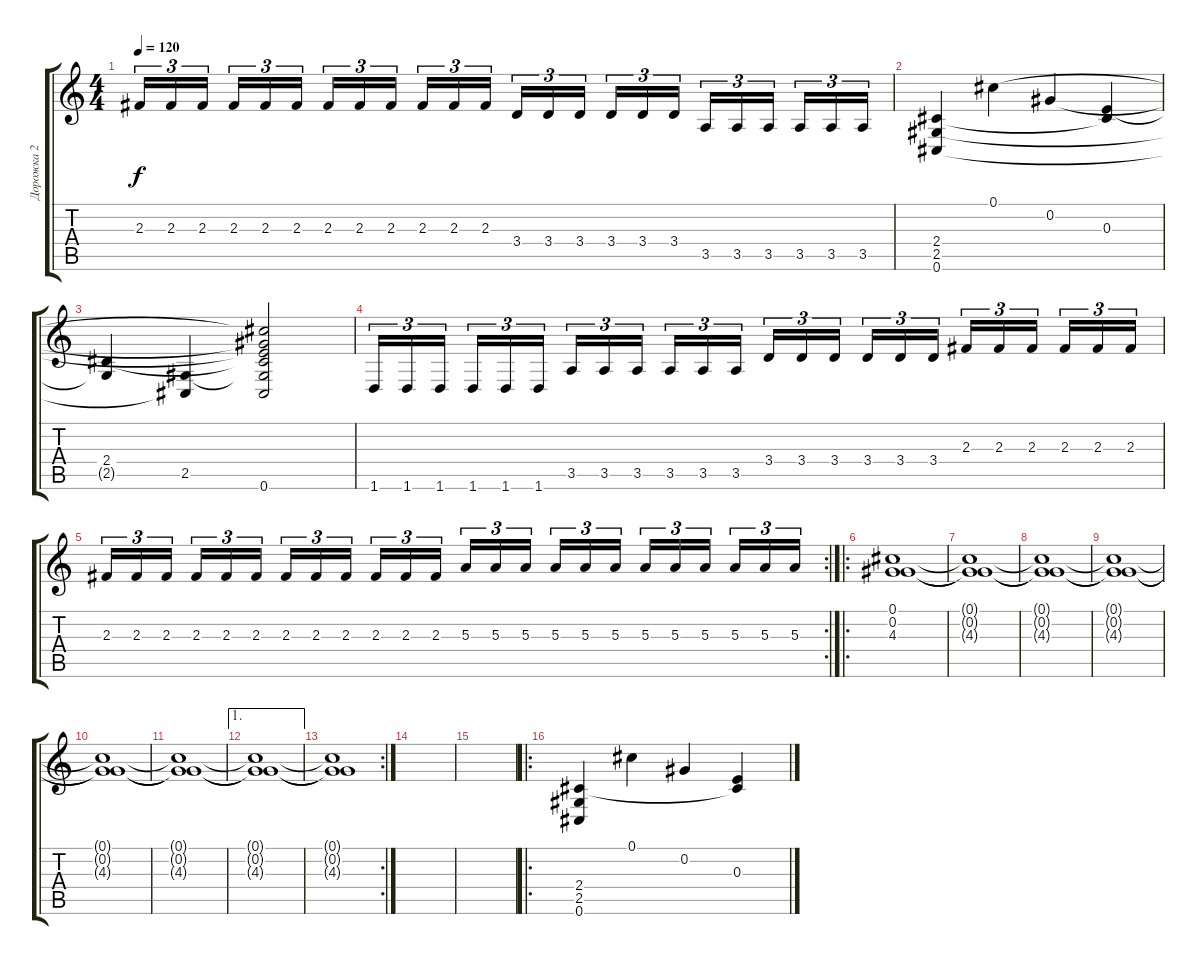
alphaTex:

\track ("Дорожка 2" "Дорожка 2") {instrument distortionguitar}
\staff {score tabs}
\tuning (Db4 Ab3 E3 B2 Gb2 Db2) {hide}
\ts (4 4)
\tempo 120
\clef g2
\ks c
2.3.16{tu (3 2) dy f} 2.3.16{tu (3 2)} 2.3.16{tu (3 2) beam splitsecondary} 2.3.16{tu (3 2)} 2.3.16{tu (3 2)} 2.3.16{tu (3 2)} 2.3.16{tu (3 2)} 2.3.16{tu (3 2)} 2.3.16{tu (3 2) beam splitsecondary} 2.3.16{tu (3 2)} 2.3.16{tu (3 2)} 2.3.16{tu (3 2)} 3.4.16{tu (3 2)} 3.4.16{tu (3 2)} 3.4.16{tu (3 2) beam splitsecondary} 3.4.16{tu (3 2)} 3.4.16{tu (3 2)} 3.4.16{tu (3 2)} 3.5.16{tu (3 2)} 3.5.16{tu (3 2)} 3.5.16{tu (3 2) beam splitsecondary} 3.5.16{tu (3 2)} 3.5.16{tu (3 2)} 3.5.16{tu (3 2)} |
(2.4 2.5 0.6).4 0.1.4 0.2.4 (0.3 2.4{t}).4 |
(2.4 2.5{t}).4 (2.5 0.6{t}).4 (0.1{t} 0.2{t} 0.3{t} 2.4{t} 2.5{t} 0.6).2 |
1.6.16{tu (3 2)} 1.6.16{tu (3 2)} 1.6.16{tu (3 2) beam splitsecondary} 1.6.16{tu (3 2)} 1.6.16{tu (3 2)} 1.6.16{tu (3 2)} 3.5.16{tu (3 2)} 3.5.16{tu (3 2)} 3.5.16{tu (3 2) beam splitsecondary} 3.5.16{tu (3 2)} 3.5.16{tu (3 2)} 3.5.16{tu (3 2)} 3.4.16{tu (3 2)} 3.4.16{tu (3 2)} 3.4.16{tu (3 2) beam splitsecondary} 3.4.16{tu (3 2)} 3.4.16{tu (3 2)} 3.4.16{tu (3 2)} 2.3.16{tu (3 2)} 2.3.16{tu (3 2)} 2.3.16{tu (3 2) beam splitsecondary} 2.3.16{tu (3 2)} 2.3.16{tu (3 2)} 2.3.16{tu (3 2)} |
\rc 2
2.3.16{tu (3 2)} 2.3.16{tu (3 2)} 2.3.16{tu (3 2) beam splitsecondary} 2.3.16{tu (3 2)} 2.3.16{tu (3 2)} 2.3.16{tu (3 2)} 2.3.16{tu (3 2)} 2.3.16{tu (3 2)} 2.3.16{tu (3 2) beam splitsecondary} 2.3.16{tu (3 2)} 2.3.16{tu (3 2)} 2.3.16{tu (3 2)} 5.3.16{tu (3 2)} 5.3.16{tu (3 2)} 5.3.16{tu (3 2) beam splitsecondary} 5.3.16{tu (3 2)} 5.3.16{tu (3 2)} 5.3.16{tu (3 2)} 5.3.16{tu (3 2)} 5.3.16{tu (3 2)} 5.3.16{tu (3 2) beam splitsecondary} 5.3.16{tu (3 2)} 5.3.16{tu (3 2)} 5.3.16{tu (3 2)} |
\ro
(0.1 0.2 4.3).1{volume 5} |
(0.1{t} 0.2{t} 4.3{t}).1 |
(0.1{t} 0.2{t} 4.3{t}).1 |
(0.1{t} 0.2{t} 4.3{t}).1 |
(0.1{t} 0.2{t} 4.3{t}).1{volume 0} |
(0.1{t} 0.2{t} 4.3{t}).1 |
\ae 1
(0.1{t} 0.2{t} 4.3{t}).1 |
\rc 2
(0.1{t} 0.2{t} 4.3{t}).1 |
|
|
\ro
(2.4 2.5 0.6).4{volume 11} 0.1.4 0.2.4 (0.3 2.4{t}).4
